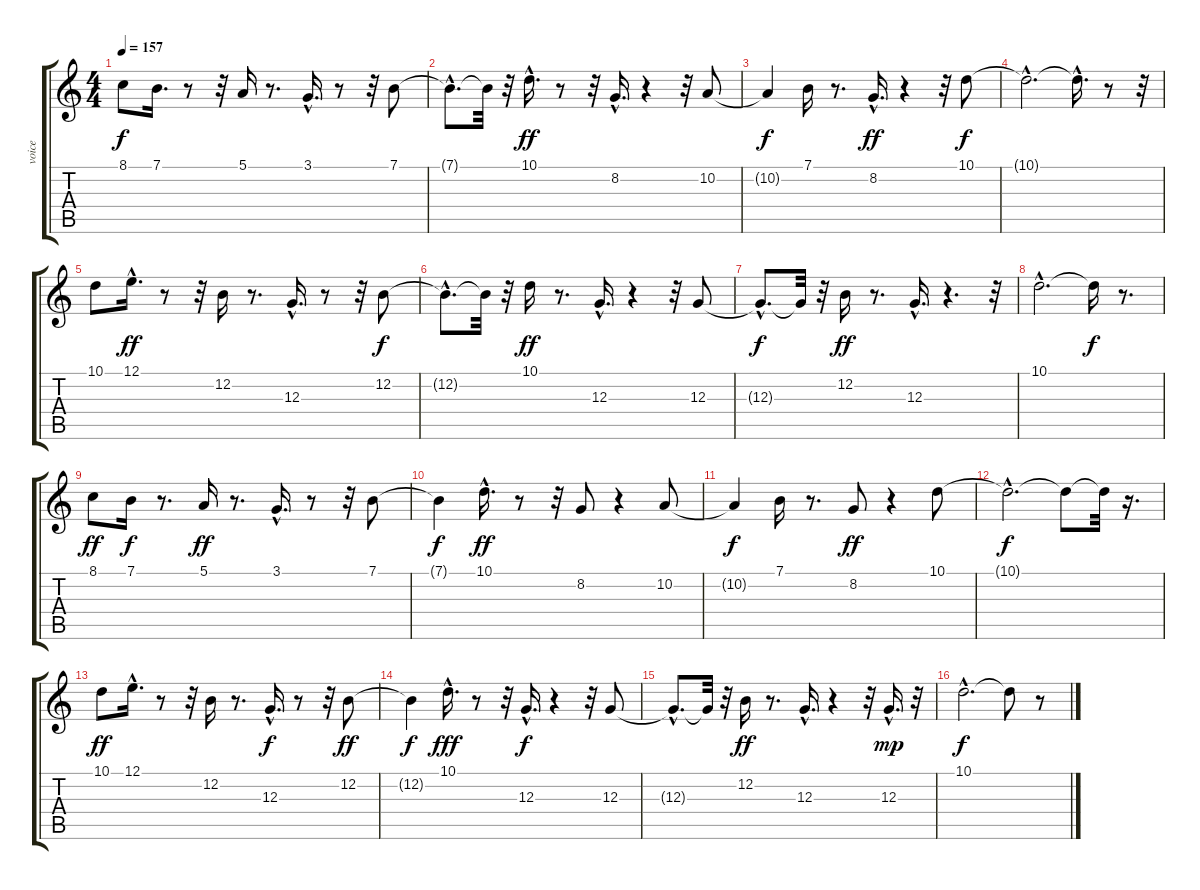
\track ("voice   " "voice   ") {instrument lead6voice}
\staff {score tabs}
\tuning (E4 B3 G3 D3 A2 E2) {hide}
\ts (4 4)
\tempo 157
\clef g2
\ks c
8.1.8{dy f} 7.1.16{d} r.8 r.32 5.1.16 r.8{d} 3.1{hac}.16{d} r.8 r.32 7.1.8 |
7.1{hac t}.8{d} 7.1{t}.32 r.32 10.1{hac}.16{d dy ff} r.8 r.32 8.2{hac}.16{d} r.4 r.32 10.2.8 |
10.2{t}.4{dy f} 7.1.16 r.8{d} 8.2{hac}.16{d dy ff} r.4 r.32 10.1.8{dy f} |
10.1{hac t}.2{d} 10.1{hac t}.16{d} r.8 r.32 |
10.1.8 12.1{hac}.16{d dy ff} r.8 r.32 12.2.16 r.8{d} 12.3{hac}.16{d} r.8 r.32 12.2.8{dy f} |
12.2{hac t}.8{d} 12.2{t}.32 r.32 10.1.16{dy ff} r.8{d} 12.3{hac}.16{d} r.4 r.32 12.3.8 |
12.3{hac t}.8{d dy f} 12.3{t}.32 r.32 12.2.16{dy ff} r.8{d} 12.3{hac}.16{d} r.4{d} r.32 |
10.1{hac}.2{d} 10.1{t}.16{dy f} r.8{d} |
8.1.8{dy ff} 7.1.16{dy f} r.8{d} 5.1.16{dy ff} r.8{d} 3.1{hac}.16{d} r.8 r.32 7.1.8 |
7.1{t}.4{dy f} 10.1{hac}.16{d dy ff} r.8 r.32 8.2.8 r.4 10.2.8 |
10.2{t}.4{dy f} 7.1.16 r.8{d} 8.2.8{dy ff} r.4 10.1.8 |
10.1{hac t}.2{d dy f} 10.1{t}.8 10.1{t}.32 r.16{d} |
10.1.8{dy ff} 12.1{hac}.16{d} r.8 r.32 12.2.16 r.8{d} 12.3{hac}.16{d dy f} r.8 r.32 12.2.8{dy ff} |
12.2{t}.4{dy f} 10.1{hac}.16{d dy fff} r.8 r.32 12.3{hac}.16{d dy f} r.4 r.32 12.3.8 |
12.3{hac t}.8{d} 12.3{t}.32 r.32 12.2.16{dy ff} r.8{d} 12.3{hac}.16{d} r.4 r.32 12.3{hac}.16{d dy mp} r.32 |
10.1{hac}.2{d dy f} 10.1{t}.8 r.8
